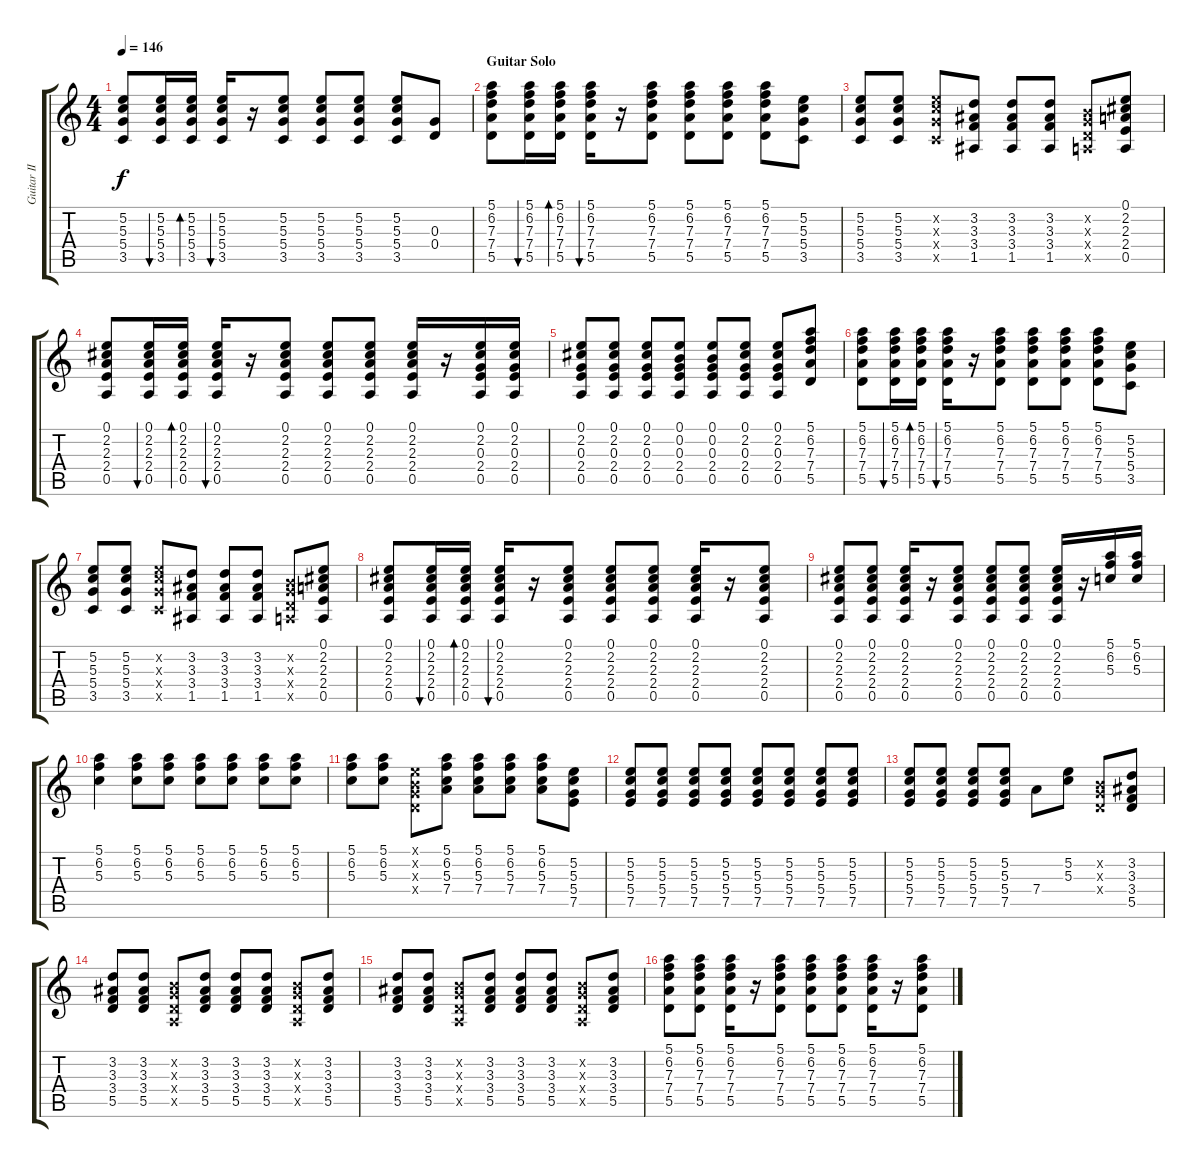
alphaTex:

\track ("Guitar II" "Guitar II") {instrument electricguitarjazz}
\staff {score tabs}
\tuning (E4 B3 G3 D3 A2 E2) {hide}
\ts (4 4)
\tempo 146
\clef g2
\ks c
(5.2 5.3 5.4 3.5).8{dy f} (5.2 5.3 5.4 3.5).16{bu 120} (5.2 5.3 5.4 3.5).16{bd 120} (5.2 5.3 5.4 3.5).16{bu 120} r.16 (5.2 5.3 5.4 3.5).8 (5.2 5.3 5.4 3.5).8 (5.2 5.3 5.4 3.5).8 (5.2 5.3 5.4 3.5).8 (0.3 0.4).8 |
\section ("" "Guitar Solo")
(5.1 6.2 7.3 7.4 5.5).8 (5.1 6.2 7.3 7.4 5.5).16{bu 120} (5.1 6.2 7.3 7.4 5.5).16{bd 120} (5.1 6.2 7.3 7.4 5.5).16{bu 120} r.16 (5.1 6.2 7.3 7.4 5.5).8 (5.1 6.2 7.3 7.4 5.5).8 (5.1 6.2 7.3 7.4 5.5).8 (5.1 6.2 7.3 7.4 5.5).8 (5.2 5.3 5.4 3.5).8 |
(5.2 5.3 5.4 3.5).8 (5.2 5.3 5.4 3.5).8 (5.2{x} 5.3{x} 5.4{x} 3.5{x}).8 (3.2 3.3 3.4 1.5).8 (3.2 3.3 3.4 1.5).8 (3.2 3.3 3.4 1.5).8 (0.2{x} 0.3{x} 0.4{x} 0.5{x}).8 (0.1 2.2 2.3 2.4 0.5).8 |
(0.1 2.2 2.3 2.4 0.5).8 (0.1 2.2 2.3 2.4 0.5).16{bu 120} (0.1 2.2 2.3 2.4 0.5).16{bd 120} (0.1 2.2 2.3 2.4 0.5).16{bu 120} r.16 (0.1 2.2 2.3 2.4 0.5).8 (0.1 2.2 2.3 2.4 0.5).8 (0.1 2.2 2.3 2.4 0.5).8 (0.1 2.2 2.3 2.4 0.5).16 r.16 (0.1 2.2 0.3 2.4 0.5).16 (0.1 2.2 0.3 2.4 0.5).16 |
(0.1 2.2 0.3 2.4 0.5).8 (0.1 2.2 0.3 2.4 0.5).8 (0.1 2.2 0.3 2.4 0.5).8 (0.1 0.2 0.3 2.4 0.5).8 (0.1 0.2 0.3 2.4 0.5).8 (0.1 2.2 0.3 2.4 0.5).8 (0.1 2.2 0.3 2.4 0.5).8 (5.1 6.2 7.3 7.4 5.5).8 |
(5.1 6.2 7.3 7.4 5.5).8 (5.1 6.2 7.3 7.4 5.5).16{bu 120} (5.1 6.2 7.3 7.4 5.5).16{bd 120} (5.1 6.2 7.3 7.4 5.5).16{bu 120} r.16 (5.1 6.2 7.3 7.4 5.5).8 (5.1 6.2 7.3 7.4 5.5).8 (5.1 6.2 7.3 7.4 5.5).8 (5.1 6.2 7.3 7.4 5.5).8 (5.2 5.3 5.4 3.5).8 |
(5.2 5.3 5.4 3.5).8 (5.2 5.3 5.4 3.5).8 (5.2{x} 5.3{x} 5.4{x} 3.5{x}).8 (3.2 3.3 3.4 1.5).8 (3.2 3.3 3.4 1.5).8 (3.2 3.3 3.4 1.5).8 (0.2{x} 0.3{x} 0.4{x} 0.5{x}).8 (0.1 2.2 2.3 2.4 0.5).8 |
(0.1 2.2 2.3 2.4 0.5).8 (0.1 2.2 2.3 2.4 0.5).16{bu 120} (0.1 2.2 2.3 2.4 0.5).16{bd 120} (0.1 2.2 2.3 2.4 0.5).16{bu 120} r.16 (0.1 2.2 2.3 2.4 0.5).8 (0.1 2.2 2.3 2.4 0.5).8 (0.1 2.2 2.3 2.4 0.5).8 (0.1 2.2 2.3 2.4 0.5).16 r.16 (0.1 2.2 2.3 2.4 0.5).8 |
(0.1 2.2 2.3 2.4 0.5).8 (0.1 2.2 2.3 2.4 0.5).8 (0.1 2.2 2.3 2.4 0.5).16 r.16 (0.1 2.2 2.3 2.4 0.5).8 (0.1 2.2 2.3 2.4 0.5).8 (0.1 2.2 2.3 2.4 0.5).8 (0.1 2.2 2.3 2.4 0.5).16 r.16 (5.1 6.2 5.3).16 (5.1 6.2 5.3).16 |
(5.1 6.2 5.3).4 (5.1 6.2 5.3).8 (5.1 6.2 5.3).8 (5.1 6.2 5.3).8 (5.1 6.2 5.3).8 (5.1 6.2 5.3).8 (5.1 6.2 5.3).8 |
(5.1 6.2 5.3).8 (5.1 6.2 5.3).8 (0.1{x} 0.2{x} 0.3{x} 0.4{x}).8 (5.1 6.2 5.3 7.4).8 (5.1 6.2 5.3 7.4).8 (5.1 6.2 5.3 7.4).8 (5.1 6.2 5.3 7.4).8 (5.2 5.3 5.4 7.5).8 |
(5.2 5.3 5.4 7.5).8 (5.2 5.3 5.4 7.5).8 (5.2 5.3 5.4 7.5).8 (5.2 5.3 5.4 7.5).8 (5.2 5.3 5.4 7.5).8 (5.2 5.3 5.4 7.5).8 (5.2 5.3 5.4 7.5).8 (5.2 5.3 5.4 7.5).8 |
(5.2 5.3 5.4 7.5).8 (5.2 5.3 5.4 7.5).8 (5.2 5.3 5.4 7.5).8 (5.2 5.3 5.4 7.5).8 7.4.8 (5.2 5.3).8 (0.2{x} 0.3{x} 0.4{x}).8 (3.2 3.3 3.4 5.5).8 |
(3.2 3.3 3.4 5.5).8 (3.2 3.3 3.4 5.5).8 (0.2{x} 0.3{x} 0.4{x} 0.5{x}).8 (3.2 3.3 3.4 5.5).8 (3.2 3.3 3.4 5.5).8 (3.2 3.3 3.4 5.5).8 (0.2{x} 0.3{x} 0.4{x} 0.5{x}).8 (3.2 3.3 3.4 5.5).8 |
(3.2 3.3 3.4 5.5).8 (3.2 3.3 3.4 5.5).8 (0.2{x} 0.3{x} 0.4{x} 0.5{x}).8 (3.2 3.3 3.4 5.5).8 (3.2 3.3 3.4 5.5).8 (3.2 3.3 3.4 5.5).8 (0.2{x} 0.3{x} 0.4{x} 0.5{x}).8 (3.2 3.3 3.4 5.5).8 |
(5.1 6.2 7.3 7.4 5.5).8 (5.1 6.2 7.3 7.4 5.5).8 (5.1 6.2 7.3 7.4 5.5).16 r.16 (5.1 6.2 7.3 7.4 5.5).8 (5.1 6.2 7.3 7.4 5.5).8 (5.1 6.2 7.3 7.4 5.5).8 (5.1 6.2 7.3 7.4 5.5).16 r.16 (5.1 6.2 7.3 7.4 5.5).8
